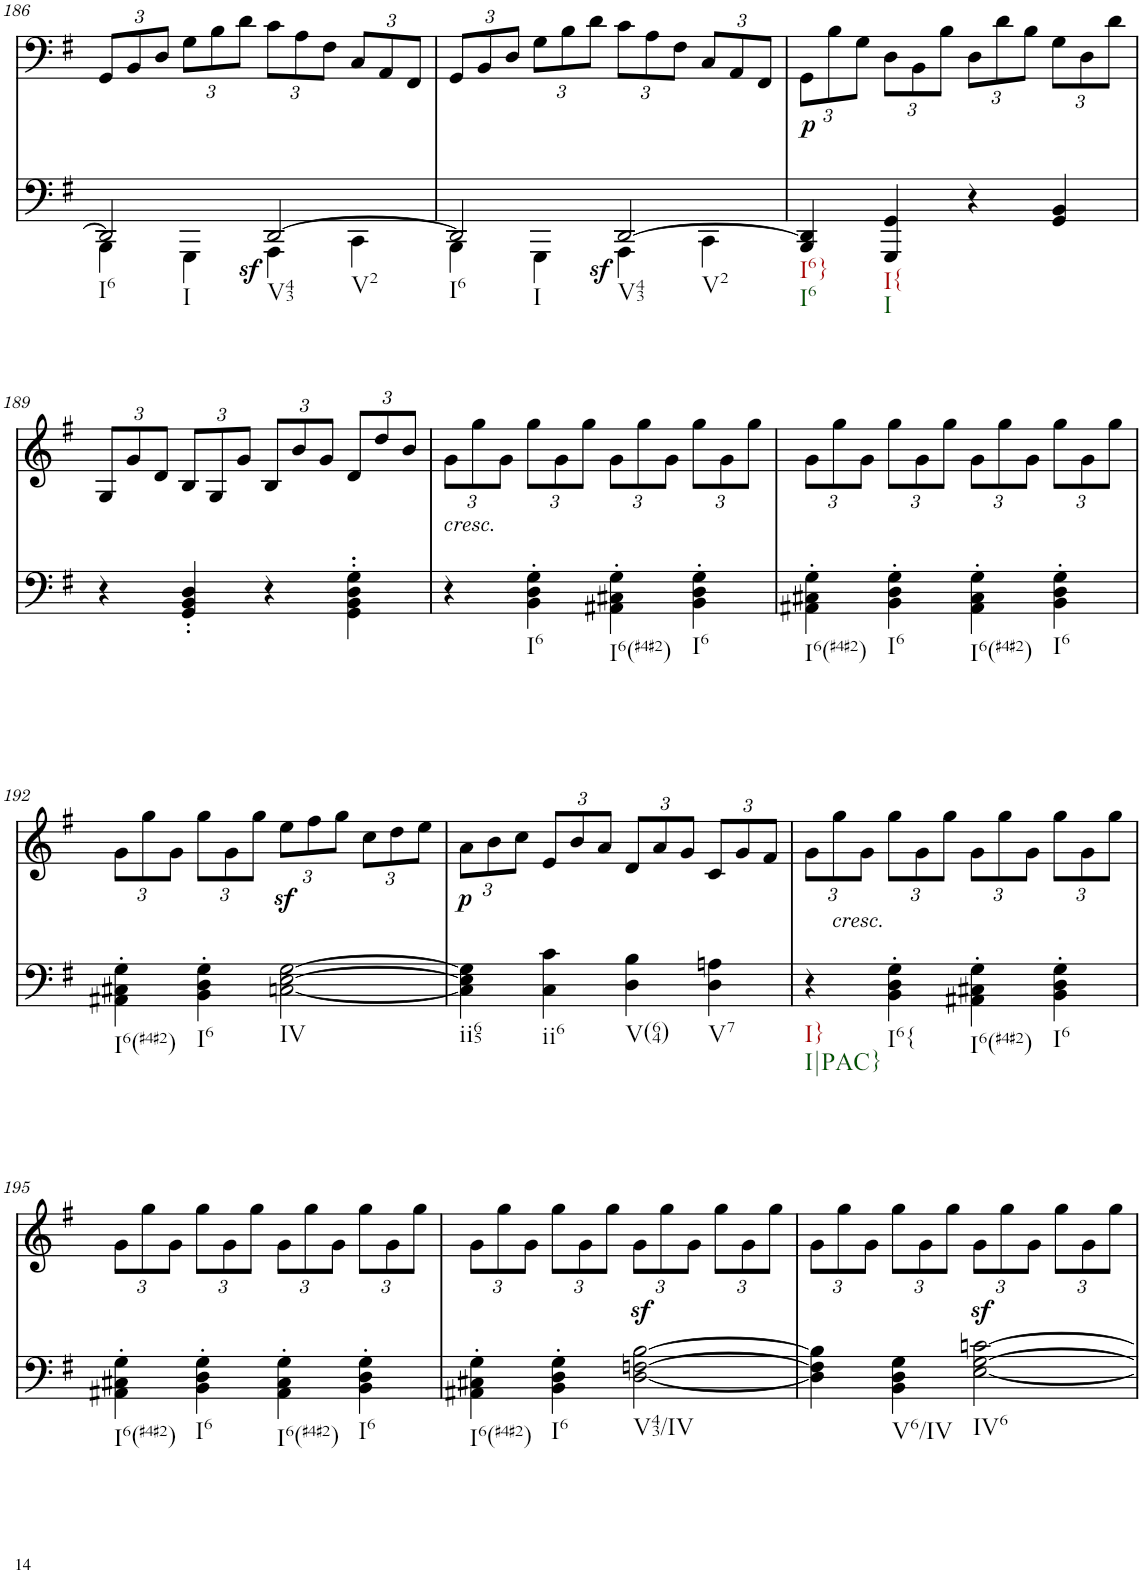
**kern	**dynam	**kern	**text	**dynam
*part2	*part2	*part1	*part1	*part1
*staff2	*staff2	*staff1	*staff1	*staff1
*I"piano	*	*I"piano	*	*
*I'Pno	*	*I'Pno	*	*
!!LO:PB:g=z
*clefF4	*	*clefF4	*	*
*k[f#]	*	*k[f#]	*	*
*G:	*	*G:	*	*
*M2/2	*	*M2/2	*	*
*met(c|)	*	*met(c|)	*	*
=186	=186	=186	=186	=186
*^	*	*	*	*
*	*	*	*Xbrackettup	*	*
!LO:TX:b:t=I6	!	!	!	!	!
!LO:TX:b:t=I	!	!	!	!	!
2DD/]	4BBB\	.	12GG/L	.	.
.	.	.	12BB/	.	.
.	.	.	12D/J	.	.
.	4GGG\	.	12G\L	.	.
.	.	.	12B\	.	.
.	.	.	12d\J	.	.
!LO:TX:b:t=V43	!	!	!	!	!
!LO:TX:b:t=V2	!	!	!	!	!
!	!	!LO:DY:b	!	!LO:LY:b	!
[2DD/	4AAA\	sf	12c\L	sf	.
.	.	.	12A\	.	.
.	.	.	12F#\J	.	.
.	4CC\	.	12C/L	.	.
.	.	.	12AA/	.	.
.	.	.	12FF#/J	.	.
=187	=187	=187	=187	=187	=187
!LO:TX:b:t=I6	!	!	!	!	!
!LO:TX:b:t=I	!	!	!	!	!
2DD/]	4BBB\	.	12GG/L	.	.
.	.	.	12BB/	.	.
.	.	.	12D/J	.	.
.	4GGG\	.	12G\L	.	.
.	.	.	12B\	.	.
.	.	.	12d\J	.	.
!LO:TX:b:t=V43	!	!	!	!	!
!LO:TX:b:t=V2	!	!	!	!	!
!	!	!LO:DY:b	!	!LO:LY:b	!
[2DD/	4AAA\	sf	12c\L	sf	.
.	.	.	12A\	.	.
.	.	.	12F#\J	.	.
.	4CC\	.	12C/L	.	.
.	.	.	12AA/	.	.
.	.	.	12FF#/J	.	.
*v	*v	*	*	*	*
=188	=188	=188	=188	=188
!LO:TX:b:t=I6}	!	!	!	!
!LO:TX:b:t=I6	!	!	!	!
!	!LO:DY:a	!	!	!
4BBB/ 4DD/]	p	12GG\L	.	.
.	.	12B\	.	.
.	.	12G\J	.	.
!LO:TX:b:t=I{	!	!	!	!
!LO:TX:b:t=I	!	!	!	!
4GGG/ 4GG/	.	12D\L	.	.
.	.	12BB\	.	.
.	.	12B\J	.	.
4r	.	12D\L	.	.
!	!	!	!LO:LY:b	!
.	.	12d\	<	.
.	.	12B\J	.	.
4GG/ 4BB/	.	12G\L	.	.
.	.	12D\	.	.
.	.	12d\J	.	.
!!LO:LB:g=z
=189	=189	=189	=189	=189
4r	.	12G/L	.	.
.	.	12g/	.	.
.	.	12d/J	.	.
4GG/' 4BB/' 4D/'	.	12B/L	.	.
.	.	12G/	.	.
.	.	12g/J	.	.
4r	.	12B/L	.	.
.	.	12b/	.	.
.	.	12g/J	.	.
4GG\' 4BB\' 4D\' 4G\'	.	12d/L	.	.
.	.	12dd/	.	.
.	.	12b/J	.	.
=190	=190	=190	=190	=190
!	!	!LO:TX:b:i:t=cresc.	!	!
!	!	!	!LO:LY:b	!
4r	.	12g\L	f	.
.	.	12gg\	.	.
.	.	12g\J	.	.
!LO:TX:b:t=I6	!	!	!	!
4BB\' 4D\' 4G\'	.	12gg\L	.	.
.	.	12g\	.	.
.	.	12gg\J	.	.
!LO:TX:b:t=I6(#4#2)	!	!	!	!
4AA#X\' 4C#X\' 4G\'	.	12g\L	.	.
.	.	12gg\	.	.
.	.	12g\J	.	.
!LO:TX:b:t=I6	!	!	!	!
4BB\' 4D\' 4G\'	.	12gg\L	.	.
.	.	12g\	.	.
.	.	12gg\J	.	.
=191	=191	=191	=191	=191
!LO:TX:b:t=I6(#4#2)	!	!	!	!
4AA#X\' 4C#X\' 4G\'	.	12g\L	.	.
.	.	12gg\	.	.
.	.	12g\J	.	.
!LO:TX:b:t=I6	!	!	!	!
4BB\' 4D\' 4G\'	.	12gg\L	.	.
.	.	12g\	.	.
.	.	12gg\J	.	.
!LO:TX:b:t=I6(#4#2)	!	!	!	!
4AA#\' 4C#\' 4G\'	.	12g\L	.	.
.	.	12gg\	.	.
.	.	12g\J	.	.
!LO:TX:b:t=I6	!	!	!	!
4BB\' 4D\' 4G\'	.	12gg\L	.	.
.	.	12g\	.	.
.	.	12gg\J	.	.
!!LO:LB:g=z
=192	=192	=192	=192	=192
!LO:TX:b:t=I6(#4#2)	!	!	!	!
4AA#X\' 4C#X\' 4G\'	.	12g\L	.	.
.	.	12gg\	.	.
.	.	12g\J	.	.
!LO:TX:b:t=I6	!	!	!	!
4BB\' 4D\' 4G\'	.	12gg\L	.	.
.	.	12g\	.	.
.	.	12gg\J	.	.
!LO:TX:b:t=IV	!	!	!	!
!	!	!	!LO:LY:b	!
[2Cn\ [2E\ [2G\	.	12eez<\L	sf	.
.	.	12ff#\	.	.
.	.	12gg\J	.	.
.	.	12cc\L	.	.
.	.	12dd\	.	.
.	.	12ee\J	.	.
=193	=193	=193	=193	=193
!LO:TX:b:t=ii65	!	!	!	!
!	!	!	!LO:LY:b	!LO:DY:b
4C\] 4E\] 4G\]	.	12a\L	p	p
.	.	12b\	.	.
.	.	12cc\J	.	.
!LO:TX:b:t=ii6	!	!	!	!
4C\ 4c\	.	12e/L	.	.
.	.	12b/	.	.
.	.	12a/J	.	.
!LO:TX:b:t=V(64)	!	!	!	!
4D\ 4B\	.	12d/L	.	.
.	.	12a/	.	.
.	.	12g/J	.	.
!LO:TX:b:t=V7	!	!	!	!
4D\ 4An\	.	12c/L	.	.
.	.	12g/	.	.
.	.	12f#/J	.	.
=194	=194	=194	=194	=194
!LO:TX:b:t=I}	!	!	!	!
!LO:TX:b:t=I|PAC}	!	!	!	!
!	!	!	!LO:LY:b	!
4r	.	12g\L	<	.
!	!	!LO:TX:b:i:t=cresc.	!	!
.	.	12gg\	.	.
.	.	12g\J	.	.
!LO:TX:b:t=I6{	!	!	!	!
4BB\' 4D\' 4G\'	.	12gg\L	.	.
.	.	12g\	.	.
.	.	12gg\J	.	.
!LO:TX:b:t=I6(#4#2)	!	!	!	!
4AA#X\' 4C#X\' 4G\'	.	12g\L	.	.
.	.	12gg\	.	.
.	.	12g\J	.	.
!LO:TX:b:t=I6	!	!	!	!
4BB\' 4D\' 4G\'	.	12gg\L	.	.
.	.	12g\	.	.
.	.	12gg\J	.	.
!!LO:LB:g=z
=195	=195	=195	=195	=195
!LO:TX:b:t=I6(#4#2)	!	!	!	!
!	!	!	!LO:LY:b	!
4AA#X\' 4C#X\' 4G\'	.	12g\L	f	.
.	.	12gg\	.	.
.	.	12g\J	.	.
!LO:TX:b:t=I6	!	!	!	!
4BB\' 4D\' 4G\'	.	12gg\L	.	.
.	.	12g\	.	.
.	.	12gg\J	.	.
!LO:TX:b:t=I6(#4#2)	!	!	!	!
4AA#\' 4C#\' 4G\'	.	12g\L	.	.
.	.	12gg\	.	.
.	.	12g\J	.	.
!LO:TX:b:t=I6	!	!	!	!
4BB\' 4D\' 4G\'	.	12gg\L	.	.
.	.	12g\	.	.
.	.	12gg\J	.	.
=196	=196	=196	=196	=196
!LO:TX:b:t=I6(#4#2)	!	!	!	!
4AA#X\' 4C#X\' 4G\'	.	12g\L	.	.
.	.	12gg\	.	.
.	.	12g\J	.	.
!LO:TX:b:t=I6	!	!	!	!
4BB\' 4D\' 4G\'	.	12gg\L	.	.
.	.	12g\	.	.
.	.	12gg\J	.	.
!LO:TX:b:t=V43/IV	!	!	!	!
[2D\ [2Fn\ [2B\	.	12gz<\L	.	.
.	.	12gg\	.	.
.	.	12g\J	.	.
.	.	12gg\L	.	.
.	.	12g\	.	.
.	.	12gg\J	.	.
=197	=197	=197	=197	=197
4D\] 4F\] 4B\]	.	12g\L	.	.
.	.	12gg\	.	.
.	.	12g\J	.	.
!LO:TX:b:t=V6/IV	!	!	!	!
4BB\ 4D\ 4G\	.	12gg\L	.	.
.	.	12g\	.	.
.	.	12gg\J	.	.
!LO:TX:b:t=IV6	!	!	!	!
[2E\ [2G\ [2cn\	.	12gz<\L	.	.
.	.	12gg\	.	.
.	.	12g\J	.	.
.	.	12gg\L	.	.
.	.	12g\	.	.
.	.	12gg\J	.	.
=	=	=	=	=
*-	*-	*-	*-	*-
